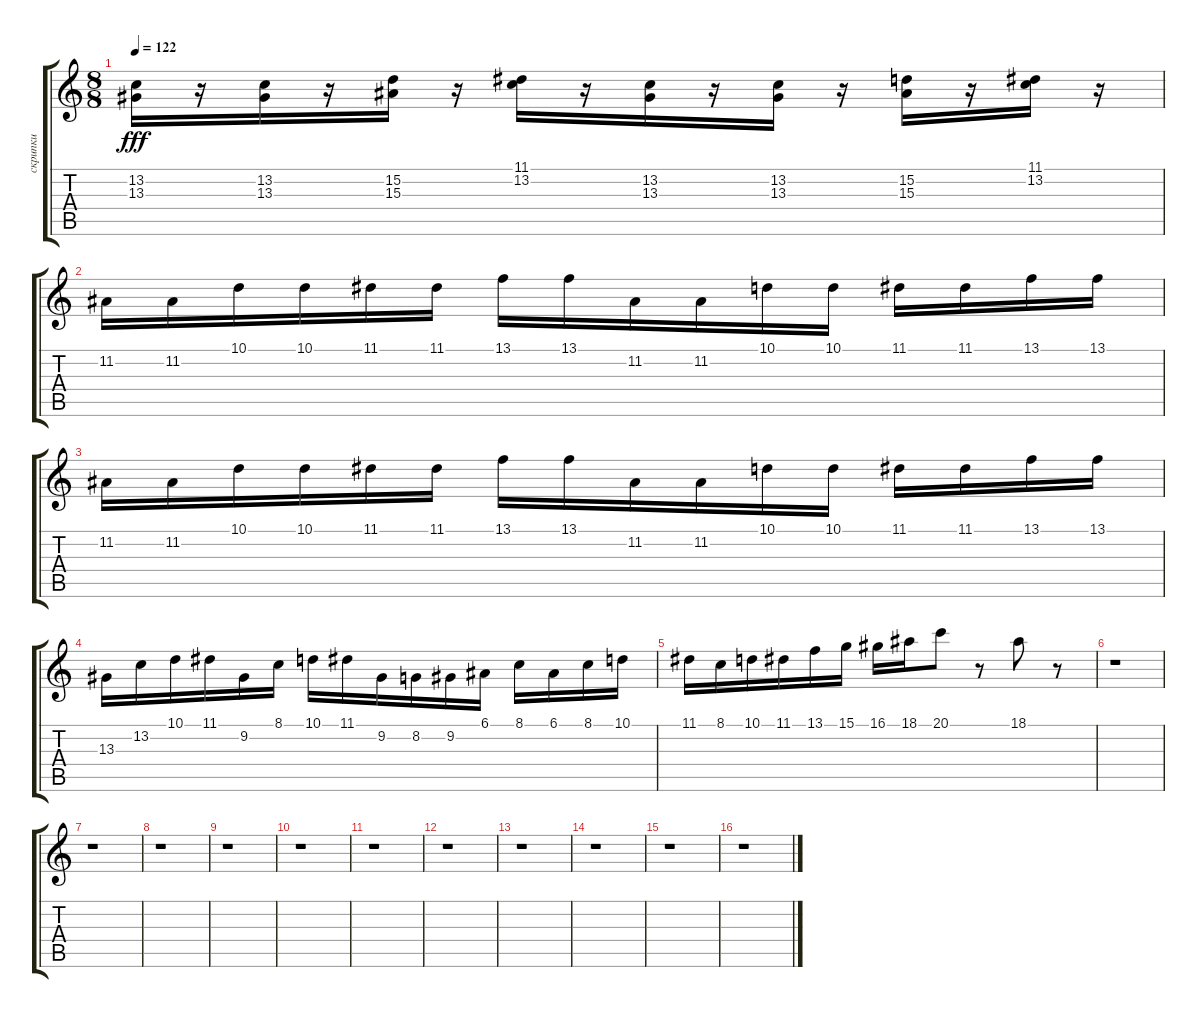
\track ("скрипки" "скрипки") {instrument stringensemble1}
\staff {score tabs}
\tuning (E4 B3 G3 D3 A2 E2) {hide}
\ts (8 8)
\tempo 122
\clef g2
\ks c
(13.2 13.3).16{dy fff} r.16 (13.2 13.3).16 r.16 (15.2 15.3).16 r.16 (11.1 13.2).16 r.16 (13.2 13.3).16 r.16 (13.2 13.3).16 r.16 (15.2 15.3).16 r.16 (11.1 13.2).16 r.16 |
11.2.16 11.2.16 10.1.16 10.1.16 11.1.16 11.1.16 13.1.16 13.1.16 11.2.16 11.2.16 10.1.16 10.1.16 11.1.16 11.1.16 13.1.16 13.1.16 |
11.2.16 11.2.16 10.1.16 10.1.16 11.1.16 11.1.16 13.1.16 13.1.16 11.2.16 11.2.16 10.1.16 10.1.16 11.1.16 11.1.16 13.1.16 13.1.16 |
13.3.16 13.2.16 10.1.16 11.1.16 9.2.16 8.1.16 10.1.16 11.1.16 9.2.16 8.2.16 9.2.16 6.1.16 8.1.16 6.1.16 8.1.16 10.1.16 |
11.1.16 8.1.16 10.1.16 11.1.16 13.1.16 15.1.16 16.1.16 18.1.16 20.1.8 r.8 18.1.8 r.8 |
r.1 |
r.1 |
r.1 |
r.1 |
r.1 |
r.1 |
r.1 |
r.1 |
r.1 |
r.1 |
r.1
